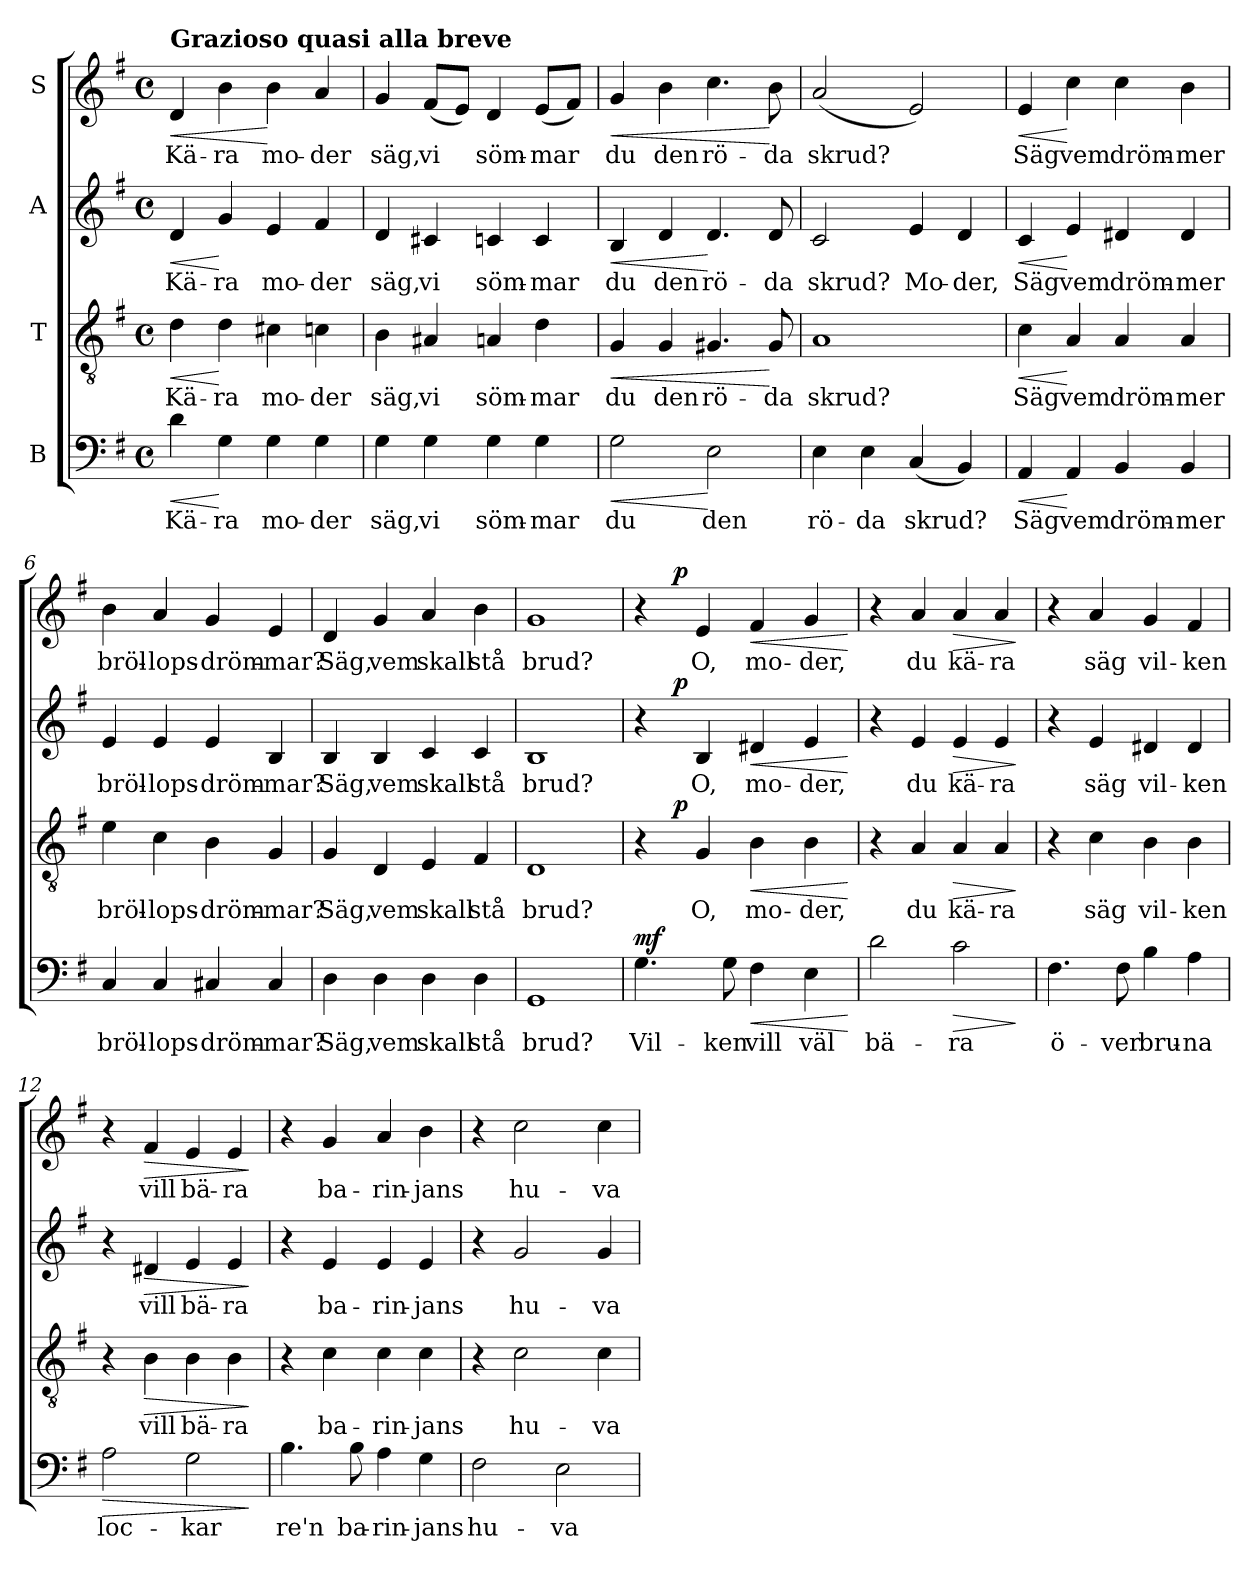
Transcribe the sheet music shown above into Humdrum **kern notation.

**kern	**text	**dynam	**kern	**text	**dynam	**kern	**text	**dynam	**kern	**text	**dynam
*part4	*part4	*part4	*part3	*part3	*part3	*part2	*part2	*part2	*part1	*part1	*part1
*staff4	*staff4	*staff4	*staff3	*staff3	*staff3	*staff2	*staff2	*staff2	*staff1	*staff1	*staff1
*I"B	*	*	*I"T	*	*	*I"A	*	*	*I"S	*	*
*clefF4	*	*	*clefGv2	*	*	*clefG2	*	*	*clefG2	*	*
*k[f#]	*	*	*k[f#]	*	*	*k[f#]	*	*	*k[f#]	*	*
*G:	*	*	*G:	*	*	*G:	*	*	*G:	*	*
*M4/4	*	*	*M4/4	*	*	*M4/4	*	*	*M4/4	*	*
*met(c)	*	*	*met(c)	*	*	*met(c)	*	*	*met(c)	*	*
=1	=1	=1	=1	=1	=1	=1	=1	=1	=1	=1	=1
!	!	!	!	!	!	!	!	!	!LO:TX:a:B:t=Grazioso quasi alla breve	!	!
!	!LO:LY:b	!LO:HP:b	!	!LO:LY:b	!LO:HP:b	!	!LO:LY:b	!LO:HP:b	!	!LO:LY:b	!LO:HP:b
4d\	Kä-	<	4d\	Kä-	<	4d/	Kä-	<	4d/	Kä-	<
!	!LO:LY:b	!	!	!LO:LY:b	!	!	!LO:LY:b	!	!	!LO:LY:b	!
4G\	-ra	[	4d\	-ra	[	4g/	-ra	[	4b\	-ra	.
!	!LO:LY:b	!	!	!LO:LY:b	!	!	!LO:LY:b	!	!	!LO:LY:b	!
4G\	mo-	.	4c#X\	mo-	.	4e/	mo-	.	4b\	mo-	[
!	!LO:LY:b	!	!	!LO:LY:b	!	!	!LO:LY:b	!	!	!LO:LY:b	!
4G\	-der	.	4cn\	-der	.	4f#/	-der	.	4a/	-der	.
=2	=2	=2	=2	=2	=2	=2	=2	=2	=2	=2	=2
!	!LO:LY:b	!	!	!LO:LY:b	!	!	!LO:LY:b	!	!	!LO:LY:b	!
4G\	säg,	.	4B\	säg,	.	4d/	säg,	.	4g/	säg,	.
!	!LO:LY:b	!	!	!LO:LY:b	!	!	!LO:LY:b	!	!	!LO:LY:b	!
4G\	vi	.	4A#X/	vi	.	4c#X/	vi	.	(<8f#/L	vi	.
.	.	.	.	.	.	.	.	.	8e/J)	.	.
!	!LO:LY:b	!	!	!LO:LY:b	!	!	!LO:LY:b	!	!	!LO:LY:b	!
4G\	söm-	.	4An/	söm-	.	4cn/	söm-	.	4d/	söm-	.
!	!LO:LY:b	!	!	!LO:LY:b	!	!	!LO:LY:b	!	!	!LO:LY:b	!
4G\	-mar	.	4d\	-mar	.	4c/	-mar	.	(<8e/L	-mar	.
.	.	.	.	.	.	.	.	.	8f#/J)	.	.
=3	=3	=3	=3	=3	=3	=3	=3	=3	=3	=3	=3
!	!LO:LY:b	!LO:HP:b	!	!LO:LY:b	!LO:HP:b	!	!LO:LY:b	!LO:HP:b	!	!LO:LY:b	!LO:HP:b
2G\	du	<	4G/	du	<	4B/	du	<	4g/	du	<
!	!	!	!	!LO:LY:b	!	!	!LO:LY:b	!	!	!LO:LY:b	!
.	.	.	4G/	den	.	4d/	den	.	4b\	den	.
!	!LO:LY:b	!	!	!LO:LY:b	!	!	!LO:LY:b	!	!	!LO:LY:b	!
2E\	den	[	4.G#X/	rö-	.	4.d/	rö-	[	4.cc\	rö-	.
!	!	!	!	!LO:LY:b	!	!	!LO:LY:b	!	!	!LO:LY:b	!
.	.	.	8G#/	-da	[	8d/	-da	.	8b\	-da	[
=4	=4	=4	=4	=4	=4	=4	=4	=4	=4	=4	=4
!	!LO:LY:b	!	!	!LO:LY:b	!	!	!LO:LY:b	!	!	!LO:LY:b	!
4E\	rö-	.	1A	skrud?	.	2c/	skrud?	.	(<2a/	skrud?	.
!	!LO:LY:b	!	!	!	!	!	!	!	!	!	!
4E\	-da	.	.	.	.	.	.	.	.	.	.
!	!LO:LY:b	!	!	!	!	!	!LO:LY:b	!	!	!	!
(<4C/	skrud?	.	.	.	.	4e/	Mo-	.	2e/)	.	.
!	!	!	!	!	!	!	!LO:LY:b	!	!	!	!
4BB/)	.	.	.	.	.	4d/	-der,	.	.	.	.
=5	=5	=5	=5	=5	=5	=5	=5	=5	=5	=5	=5
!	!LO:LY:b	!LO:HP:b	!	!LO:LY:b	!LO:HP:b	!	!LO:LY:b	!LO:HP:b	!	!LO:LY:b	!LO:HP:b
4AA/	Säg	<	4c\	Säg	<	4c/	Säg	<	4e/	Säg	<
!	!LO:LY:b	!	!	!LO:LY:b	!	!	!LO:LY:b	!	!	!LO:LY:b	!
4AA/	vem	[	4A/	vem	[	4e/	vem	[	4cc\	vem	[
!	!LO:LY:b	!	!	!LO:LY:b	!	!	!LO:LY:b	!	!	!LO:LY:b	!
4BB/	dröm-	.	4A/	dröm-	.	4d#X/	dröm-	.	4cc\	dröm-	.
!	!LO:LY:b	!	!	!LO:LY:b	!	!	!LO:LY:b	!	!	!LO:LY:b	!
4BB/	-mer	.	4A/	-mer	.	4d#/	-mer	.	4b\	-mer	.
!!LO:LB:g=z
=6	=6	=6	=6	=6	=6	=6	=6	=6	=6	=6	=6
!	!LO:LY:b	!	!	!LO:LY:b	!	!	!LO:LY:b	!	!	!LO:LY:b	!
4C/	bröl-	.	4e\	bröl-	.	4e/	bröl-	.	4b\	bröl-	.
!	!LO:LY:b	!	!	!LO:LY:b	!	!	!LO:LY:b	!	!	!LO:LY:b	!
4C/	-lops-	.	4c\	-lops-	.	4e/	-lops-	.	4a/	-lops-	.
!	!LO:LY:b	!	!	!LO:LY:b	!	!	!LO:LY:b	!	!	!LO:LY:b	!
4C#X/	-dröm-	.	4B\	-dröm-	.	4e/	-dröm-	.	4g/	-dröm-	.
!	!LO:LY:b	!	!	!LO:LY:b	!	!	!LO:LY:b	!	!	!LO:LY:b	!
4C#/	-mar?	.	4G/	-mar?	.	4B/	-mar?	.	4e/	-mar?	.
=7	=7	=7	=7	=7	=7	=7	=7	=7	=7	=7	=7
!	!LO:LY:b	!	!	!LO:LY:b	!	!	!LO:LY:b	!	!	!LO:LY:b	!
4D\	Säg,	.	4G/	Säg,	.	4B/	Säg,	.	4d/	Säg,	.
!	!LO:LY:b	!	!	!LO:LY:b	!	!	!LO:LY:b	!	!	!LO:LY:b	!
4D\	vem	.	4D/	vem	.	4B/	vem	.	4g/	vem	.
!	!LO:LY:b	!	!	!LO:LY:b	!	!	!LO:LY:b	!	!	!LO:LY:b	!
4D\	skall	.	4E/	skall	.	4c/	skall	.	4a/	skall	.
!	!LO:LY:b	!	!	!LO:LY:b	!	!	!LO:LY:b	!	!	!LO:LY:b	!
4D\	stå	.	4F#/	stå	.	4c/	stå	.	4b\	stå	.
=8	=8	=8	=8	=8	=8	=8	=8	=8	=8	=8	=8
!	!LO:LY:b	!	!	!LO:LY:b	!	!	!LO:LY:b	!	!	!LO:LY:b	!
1GG	brud?	.	1D	brud?	.	1B	brud?	.	1g	brud?	.
=9	=9	=9	=9	=9	=9	=9	=9	=9	=9	=9	=9
!	!LO:LY:b	!LO:DY:a	!	!	!	!	!	!	!	!	!
*	*	*	*^	*	*	*^	*	*	*^	*	*
4.G\	Vil-	mf	4r	8ryy	.	.	4r	8ryy	.	.	4r	8ryy	.	.
.	.	.	.	32ryy	.	.	.	32ryy	.	.	.	32ryy	.	.
!	!	!	!	!	!	!LO:DY:a	!	!	!	!LO:DY:a	!	!	!	!LO:DY:a
.	.	.	.	2ryy	.	p	.	2ryy	.	p	.	2ryy	.	p
!	!	!	!	!	!LO:LY:b	!	!	!	!LO:LY:b	!	!	!	!LO:LY:b	!
.	.	.	4G/	.	O,	.	4B/	.	O,	.	4e/	.	O,	.
!	!LO:LY:b	!	!	!	!	!	!	!	!	!	!	!	!	!
8G\	-ken	.	.	.	.	.	.	.	.	.	.	.	.	.
!	!LO:LY:b	!LO:HP:b	!	!	!LO:LY:b	!LO:HP:b	!	!	!LO:LY:b	!LO:HP:b	!	!	!LO:LY:b	!LO:HP:b
4F#\	vill	<	4B\	.	mo-	<	4d#X/	.	mo-	<	4f#/	.	mo-	<
.	.	.	.	4ryy	.	.	.	4ryy	.	.	.	4ryy	.	.
!	!LO:LY:b	!	!	!	!LO:LY:b	!	!	!	!LO:LY:b	!	!	!	!LO:LY:b	!
4E\	väl	.	4B\	.	-der,	.	4e/	.	-der,	.	4g/	.	-der,	.
.	.	.	.	16.ryy	.	.	.	16.ryy	.	.	.	16.ryy	.	.
.	.	[	.	.	.	[	.	.	.	[	.	.	.	[
=10	=10	=10	=10	=10	=10	=10	=10	=10	=10	=10	=10	=10	=10	=10
!	!LO:LY:b	!	!	!	!	!	!	!	!	!	!	!	!	!
*	*	*	*v	*v	*	*	*	*	*	*	*v	*v	*	*
*	*	*	*	*	*	*v	*v	*	*	*	*	*
2d\	bä-	.	4r	.	.	4r	.	.	4r	.	.
!	!	!	!	!LO:LY:b	!	!	!LO:LY:b	!	!	!LO:LY:b	!
.	.	.	4A/	du	.	4e/	du	.	4a/	du	.
!	!LO:LY:b	!LO:HP:b	!	!LO:LY:b	!LO:HP:b	!	!LO:LY:b	!LO:HP:b	!	!LO:LY:b	!LO:HP:b
2c\	-ra	>	4A/	kä-	>	4e/	kä-	>	4a/	kä-	>
!	!	!	!	!LO:LY:b	!	!	!LO:LY:b	!	!	!LO:LY:b	!
.	.	.	4A/	-ra	.	4e/	-ra	.	4a/	-ra	.
.	.	]	.	.	]	.	.	]	.	.	]
=11	=11	=11	=11	=11	=11	=11	=11	=11	=11	=11	=11
!	!LO:LY:b	!	!	!	!	!	!	!	!	!	!
4.F#\	ö-	.	4r	.	.	4r	.	.	4r	.	.
!	!	!	!	!LO:LY:b	!	!	!LO:LY:b	!	!	!LO:LY:b	!
.	.	.	4c\	säg	.	4e/	säg	.	4a/	säg	.
!	!LO:LY:b	!	!	!	!	!	!	!	!	!	!
8F#\	-ver	.	.	.	.	.	.	.	.	.	.
!	!LO:LY:b	!	!	!LO:LY:b	!	!	!LO:LY:b	!	!	!LO:LY:b	!
4B\	bru-	.	4B\	vil-	.	4d#X/	vil-	.	4g/	vil-	.
!	!LO:LY:b	!	!	!LO:LY:b	!	!	!LO:LY:b	!	!	!LO:LY:b	!
4A\	-na	.	4B\	-ken	.	4d#/	-ken	.	4f#/	-ken	.
!!LO:PB:g=z
=12	=12	=12	=12	=12	=12	=12	=12	=12	=12	=12	=12
!	!LO:LY:b	!LO:HP:b	!	!	!	!	!	!	!	!	!
2A\	loc-	>	4r	.	.	4r	.	.	4r	.	.
!	!	!	!	!LO:LY:b	!LO:HP:b	!	!LO:LY:b	!LO:HP:b	!	!LO:LY:b	!LO:HP:b
.	.	.	4B\	vill	>	4d#X/	vill	>	4f#/	vill	>
!	!LO:LY:b	!	!	!LO:LY:b	!	!	!LO:LY:b	!	!	!LO:LY:b	!
2G\	-kar	.	4B\	bä-	.	4e/	bä-	.	4e/	bä-	.
!	!	!	!	!LO:LY:b	!	!	!LO:LY:b	!	!	!LO:LY:b	!
.	.	.	4B\	-ra	.	4e/	-ra	.	4e/	-ra	.
.	.	]	.	.	]	.	.	]	.	.	]
=13	=13	=13	=13	=13	=13	=13	=13	=13	=13	=13	=13
!	!LO:LY:b	!	!	!	!	!	!	!	!	!	!
4.B\	re'n	.	4r	.	.	4r	.	.	4r	.	.
!	!	!	!	!LO:LY:b	!	!	!LO:LY:b	!	!	!LO:LY:b	!
.	.	.	4c\	ba-	.	4e/	ba-	.	4g/	ba-	.
!	!LO:LY:b	!	!	!	!	!	!	!	!	!	!
8B\	ba-	.	.	.	.	.	.	.	.	.	.
!	!LO:LY:b	!	!	!LO:LY:b	!	!	!LO:LY:b	!	!	!LO:LY:b	!
4A\	-rin-	.	4c\	-rin-	.	4e/	-rin-	.	4a/	-rin-	.
!	!LO:LY:b	!	!	!LO:LY:b	!	!	!LO:LY:b	!	!	!LO:LY:b	!
4G\	-jans	.	4c\	-jans	.	4e/	-jans	.	4b\	-jans	.
=14	=14	=14	=14	=14	=14	=14	=14	=14	=14	=14	=14
!	!LO:LY:b	!	!	!	!	!	!	!	!	!	!
2F#\	hu-	.	4r	.	.	4r	.	.	4r	.	.
!	!	!	!	!LO:LY:b	!	!	!LO:LY:b	!	!	!LO:LY:b	!
.	.	.	2c\	hu-	.	2g/	hu-	.	2cc\	hu-	.
!	!LO:LY:b	!	!	!	!	!	!	!	!	!	!
2E\	-va	.	.	.	.	.	.	.	.	.	.
!	!	!	!	!LO:LY:b	!	!	!LO:LY:b	!	!	!LO:LY:b	!
.	.	.	4c\	-va	.	4g/	-va	.	4cc\	-va	.
=	=	=	=	=	=	=	=	=	=	=	=
*-	*-	*-	*-	*-	*-	*-	*-	*-	*-	*-	*-
